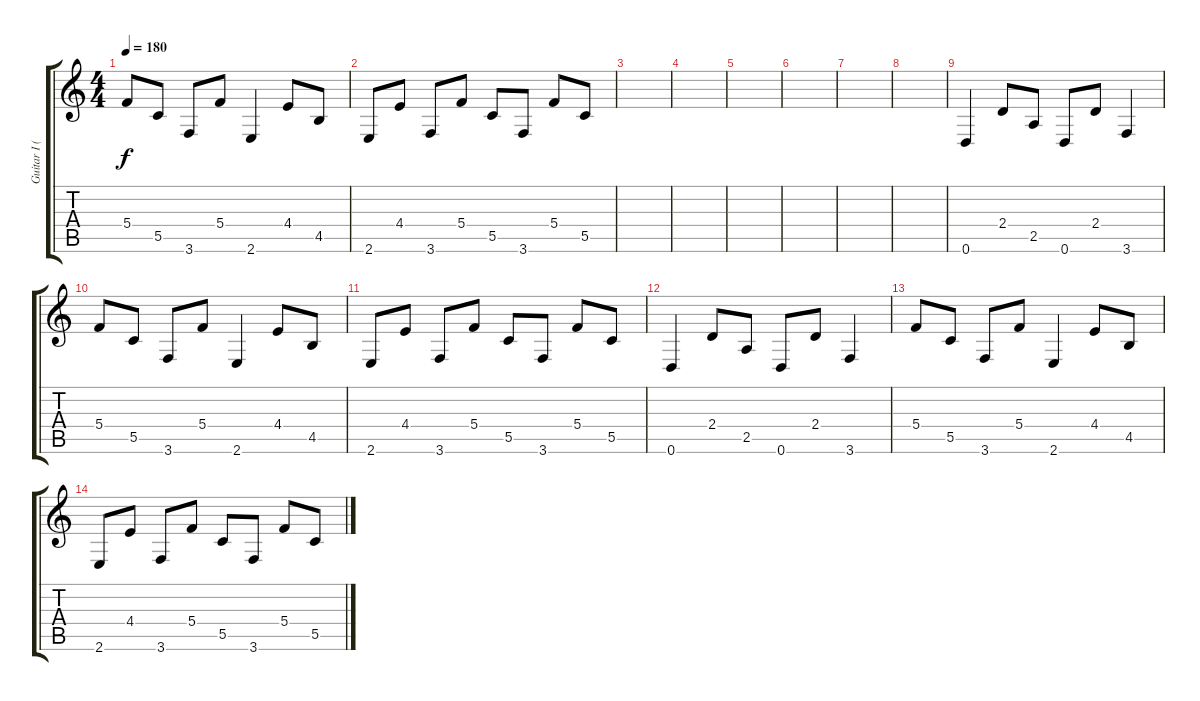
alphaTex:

\track ("Guitar I ( Acoustic )" "Guitar I (") {instrument acousticguitarnylon}
\staff {score tabs}
\tuning (D4 A3 F3 C3 G2 D2) {hide}
\ts (4 4)
\tempo 180
\clef g2
\ks c
5.4.8{dy f} 5.5.8 3.6.8 5.4.8 2.6.4 4.4.8 4.5.8 |
2.6.8 4.4.8 3.6.8 5.4.8 5.5.8 3.6.8 5.4.8 5.5.8 |
|
|
|
|
|
|
0.6.4 2.4.8 2.5.8 0.6.8 2.4.8 3.6.4 |
5.4.8 5.5.8 3.6.8 5.4.8 2.6.4 4.4.8 4.5.8 |
2.6.8 4.4.8 3.6.8 5.4.8 5.5.8 3.6.8 5.4.8 5.5.8 |
0.6.4 2.4.8 2.5.8 0.6.8 2.4.8 3.6.4 |
5.4.8 5.5.8 3.6.8 5.4.8 2.6.4 4.4.8 4.5.8 |
2.6.8 4.4.8 3.6.8 5.4.8 5.5.8 3.6.8 5.4.8 5.5.8
